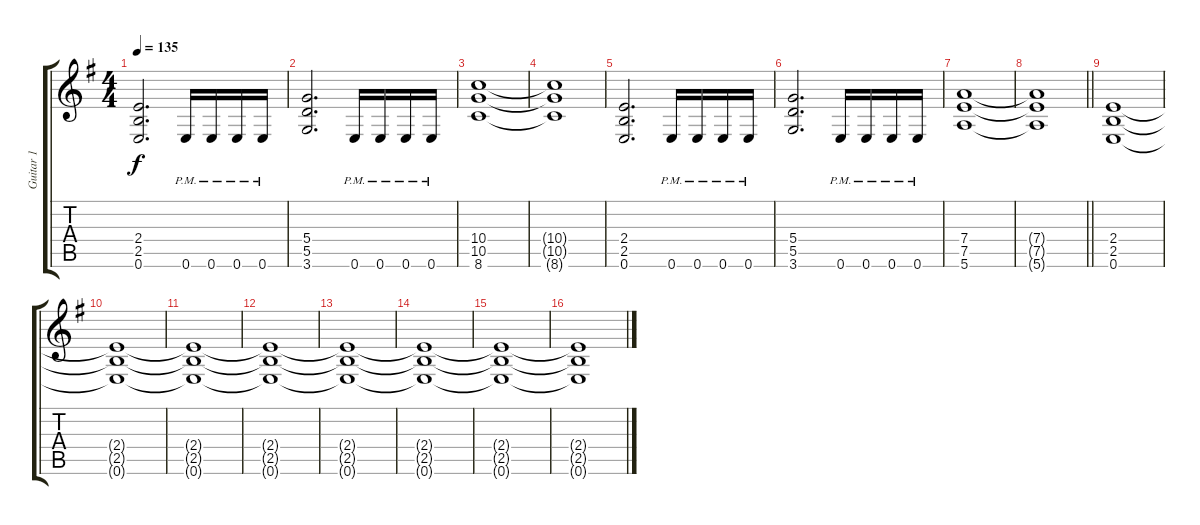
\track ("Guitar 1" "Guitar 1") {instrument distortionguitar}
\staff {score tabs}
\tuning (E4 B3 G3 D3 A2 E2) {hide}
\ts (4 4)
\tempo 135
\clef g2
\ks eminor
(2.4 2.5 0.6).2{d dy f} 0.6{pm}.16 0.6{pm}.16 0.6{pm}.16 0.6{pm}.16 |
(5.4 5.5 3.6).2{d} 0.6{pm}.16 0.6{pm}.16 0.6{pm}.16 0.6{pm}.16 |
(10.4 10.5 8.6).1 |
(10.4{t} 10.5{t} 8.6{t}).1 |
(2.4 2.5 0.6).2{d} 0.6{pm}.16 0.6{pm}.16 0.6{pm}.16 0.6{pm}.16 |
(5.4 5.5 3.6).2{d} 0.6{pm}.16 0.6{pm}.16 0.6{pm}.16 0.6{pm}.16 |
(7.4 7.5 5.6).1 |
\barLineRight lightlight
(7.4{t} 7.5{t} 5.6{t}).1 |
(2.4 2.5 0.6).1{volume 6} |
(2.4{t} 2.5{t} 0.6{t}).1 |
(2.4{t} 2.5{t} 0.6{t}).1 |
(2.4{t} 2.5{t} 0.6{t}).1 |
(2.4{t} 2.5{t} 0.6{t}).1{volume 2} |
(2.4{t} 2.5{t} 0.6{t}).1 |
(2.4{t} 2.5{t} 0.6{t}).1 |
(2.4{t} 2.5{t} 0.6{t}).1
